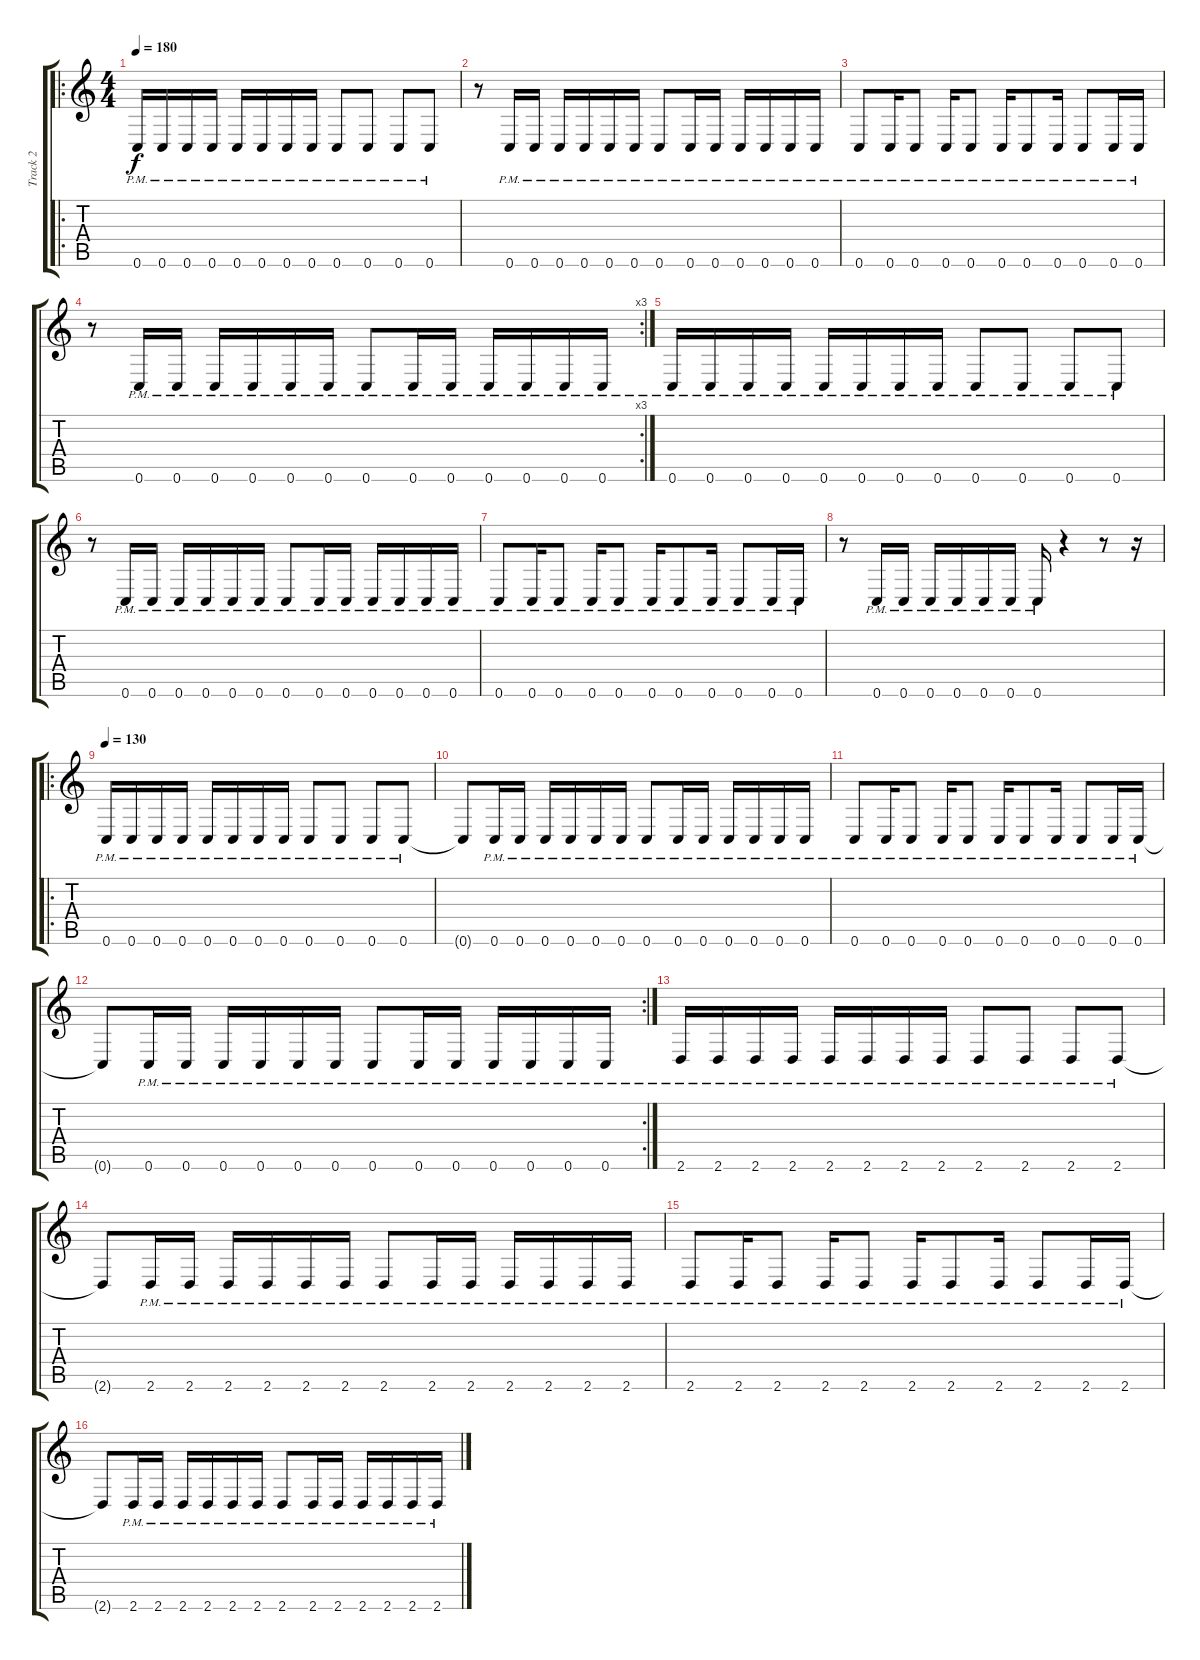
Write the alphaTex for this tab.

\track ("Track 2" "Track 2") {instrument overdrivenguitar}
\staff {score tabs}
\tuning (D4 A3 F3 C3 G2 C2) {hide}
\ro
\ts (4 4)
\tempo 180
\clef g2
\ks c
0.6{pm}.16{dy f} 0.6{pm}.16 0.6{pm}.16 0.6{pm}.16 0.6{pm}.16 0.6{pm}.16 0.6{pm}.16 0.6{pm}.16 0.6{pm}.8 0.6{pm}.8 0.6{pm}.8 0.6{pm}.8 |
r.8 0.6{pm}.16 0.6{pm}.16 0.6{pm}.16 0.6{pm}.16 0.6{pm}.16 0.6{pm}.16 0.6{pm}.8 0.6{pm}.16 0.6{pm}.16 0.6{pm}.16 0.6{pm}.16 0.6{pm}.16 0.6{pm}.16 |
0.6{pm}.8 0.6{pm}.16 0.6{pm}.8 0.6{pm}.16 0.6{pm}.8 0.6{pm}.16 0.6{pm}.8 0.6{pm}.16 0.6{pm}.8 0.6{pm}.16 0.6{pm}.16 |
\rc 3
r.8 0.6{pm}.16 0.6{pm}.16 0.6{pm}.16 0.6{pm}.16 0.6{pm}.16 0.6{pm}.16 0.6{pm}.8 0.6{pm}.16 0.6{pm}.16 0.6{pm}.16 0.6{pm}.16 0.6{pm}.16 0.6{pm}.16 |
0.6{pm}.16 0.6{pm}.16 0.6{pm}.16 0.6{pm}.16 0.6{pm}.16 0.6{pm}.16 0.6{pm}.16 0.6{pm}.16 0.6{pm}.8 0.6{pm}.8 0.6{pm}.8 0.6{pm}.8 |
r.8 0.6{pm}.16 0.6{pm}.16 0.6{pm}.16 0.6{pm}.16 0.6{pm}.16 0.6{pm}.16 0.6{pm}.8 0.6{pm}.16 0.6{pm}.16 0.6{pm}.16 0.6{pm}.16 0.6{pm}.16 0.6{pm}.16 |
0.6{pm}.8 0.6{pm}.16 0.6{pm}.8 0.6{pm}.16 0.6{pm}.8 0.6{pm}.16 0.6{pm}.8 0.6{pm}.16 0.6{pm}.8 0.6{pm}.16 0.6{pm}.16 |
r.8 0.6{pm}.16 0.6{pm}.16 0.6{pm}.16 0.6{pm}.16 0.6{pm}.16 0.6{pm}.16 0.6{pm}.16 r.4 r.8 r.16 |
\ro
\tempo 130
0.6{pm}.16 0.6{pm}.16 0.6{pm}.16 0.6{pm}.16 0.6{pm}.16 0.6{pm}.16 0.6{pm}.16 0.6{pm}.16 0.6{pm}.8 0.6{pm}.8 0.6{pm}.8 0.6{pm}.8 |
0.6{t}.8 0.6{pm}.16 0.6{pm}.16 0.6{pm}.16 0.6{pm}.16 0.6{pm}.16 0.6{pm}.16 0.6{pm}.8 0.6{pm}.16 0.6{pm}.16 0.6{pm}.16 0.6{pm}.16 0.6{pm}.16 0.6{pm}.16 |
0.6{pm}.8 0.6{pm}.16 0.6{pm}.8 0.6{pm}.16 0.6{pm}.8 0.6{pm}.16 0.6{pm}.8 0.6{pm}.16 0.6{pm}.8 0.6{pm}.16 0.6{pm}.16 |
\rc 2
0.6{t}.8 0.6{pm}.16 0.6{pm}.16 0.6{pm}.16 0.6{pm}.16 0.6{pm}.16 0.6{pm}.16 0.6{pm}.8 0.6{pm}.16 0.6{pm}.16 0.6{pm}.16 0.6{pm}.16 0.6{pm}.16 0.6{pm}.16 |
2.6{pm}.16 2.6{pm}.16 2.6{pm}.16 2.6{pm}.16 2.6{pm}.16 2.6{pm}.16 2.6{pm}.16 2.6{pm}.16 2.6{pm}.8 2.6{pm}.8 2.6{pm}.8 2.6{pm}.8 |
2.6{t}.8 2.6{pm}.16 2.6{pm}.16 2.6{pm}.16 2.6{pm}.16 2.6{pm}.16 2.6{pm}.16 2.6{pm}.8 2.6{pm}.16 2.6{pm}.16 2.6{pm}.16 2.6{pm}.16 2.6{pm}.16 2.6{pm}.16 |
2.6{pm}.8 2.6{pm}.16 2.6{pm}.8 2.6{pm}.16 2.6{pm}.8 2.6{pm}.16 2.6{pm}.8 2.6{pm}.16 2.6{pm}.8 2.6{pm}.16 2.6{pm}.16 |
2.6{t}.8 2.6{pm}.16 2.6{pm}.16 2.6{pm}.16 2.6{pm}.16 2.6{pm}.16 2.6{pm}.16 2.6{pm}.8 2.6{pm}.16 2.6{pm}.16 2.6{pm}.16 2.6{pm}.16 2.6{pm}.16 2.6{pm}.16
